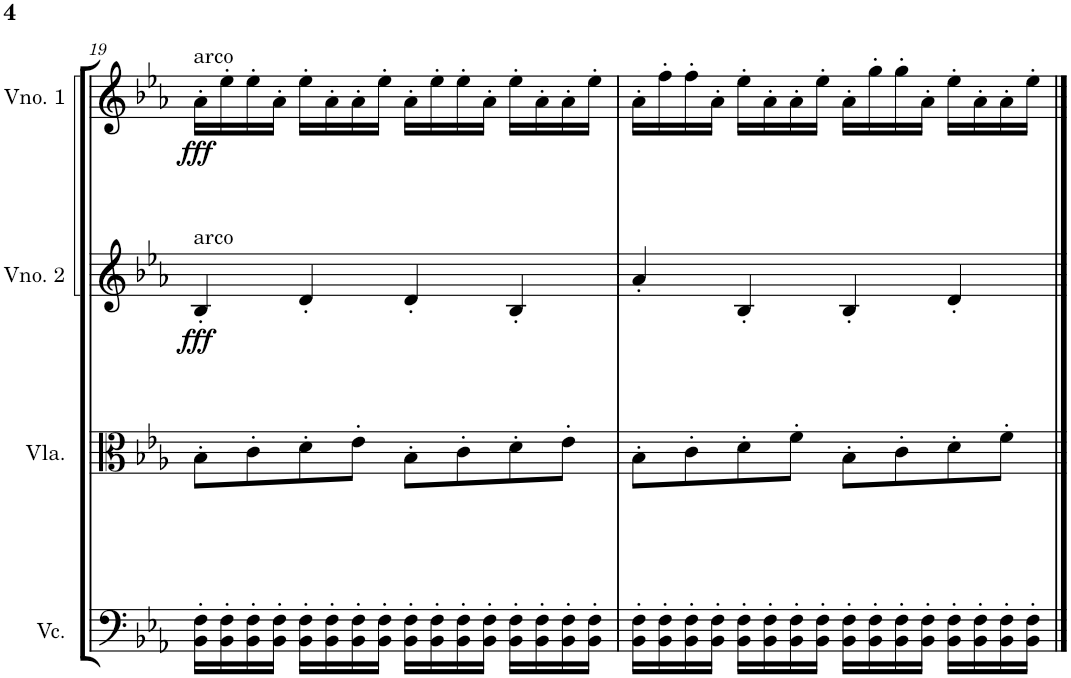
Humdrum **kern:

**kern	**kern	**kern	**dynam	**kern	**dynam
*part4	*part3	*part2	*part2	*part1	*part1
*staff4	*staff3	*staff2	*staff2	*staff1	*staff1
*I"Violoncelo	*I"Viola	*I"Violino 2	*	*I"Violino 1	*
*I'Vc.	*I'Vla.	*I'Vno. 2	*	*I'Vno. 1	*
!!LO:PB:g=z
*clefF4	*clefC3	*clefG2	*	*clefG2	*
*k[b-e-a-]	*k[b-e-a-]	*k[b-e-a-]	*	*k[b-e-a-]	*
*M4/4	*M4/4	*M4/4	*	*M4/4	*
=19	=19	=19	=19	=19	=19
!	!	!	!	!LO:TX:a:t=arco	!
!	!	!LO:TX:a:t=arco	!	!	!
!	!	!	!LO:DY:b	!	!LO:DY:b
16BB-\' 16F\'LL	8B-'\L	4B-'/	fff	16a-'\LL	fff
16BB-\' 16F\'	.	.	.	16ee-'\	.
16BB-\' 16F\'	8c'\	.	.	16ee-'\	.
16BB-\' 16F\'JJ	.	.	.	16a-'\JJ	.
16BB-\' 16F\'LL	8d'\	4d'/	.	16ee-'\LL	.
16BB-\' 16F\'	.	.	.	16a-'\	.
16BB-\' 16F\'	8e-'\J	.	.	16a-'\	.
16BB-\' 16F\'JJ	.	.	.	16ee-'\JJ	.
16BB-\' 16F\'LL	8B-'\L	4d'/	.	16a-'\LL	.
16BB-\' 16F\'	.	.	.	16ee-'\	.
16BB-\' 16F\'	8c'\	.	.	16ee-'\	.
16BB-\' 16F\'JJ	.	.	.	16a-'\JJ	.
16BB-\' 16F\'LL	8d'\	4B-'/	.	16ee-'\LL	.
16BB-\' 16F\'	.	.	.	16a-'\	.
16BB-\' 16F\'	8e-'\J	.	.	16a-'\	.
16BB-\' 16F\'JJ	.	.	.	16ee-'\JJ	.
=20	=20	=20	=20	=20	=20
16BB-\' 16F\'LL	8B-'\L	4a-'/	.	16a-'\LL	.
16BB-\' 16F\'	.	.	.	16ff'\	.
16BB-\' 16F\'	8c'\	.	.	16ff'\	.
16BB-\' 16F\'JJ	.	.	.	16a-'\JJ	.
16BB-\' 16F\'LL	8d'\	4B-'/	.	16ee-'\LL	.
16BB-\' 16F\'	.	.	.	16a-'\	.
16BB-\' 16F\'	8f'\J	.	.	16a-'\	.
16BB-\' 16F\'JJ	.	.	.	16ee-'\JJ	.
16BB-\' 16F\'LL	8B-'\L	4B-'/	.	16a-'\LL	.
16BB-\' 16F\'	.	.	.	16gg'\	.
16BB-\' 16F\'	8c'\	.	.	16gg'\	.
16BB-\' 16F\'JJ	.	.	.	16a-'\JJ	.
16BB-\' 16F\'LL	8d'\	4d'/	.	16ee-'\LL	.
16BB-\' 16F\'	.	.	.	16a-'\	.
16BB-\' 16F\'	8f'\J	.	.	16a-'\	.
16BB-\' 16F\'JJ	.	.	.	16ee-'\JJ	.
==	==	==	==	==	==
*-	*-	*-	*-	*-	*-
